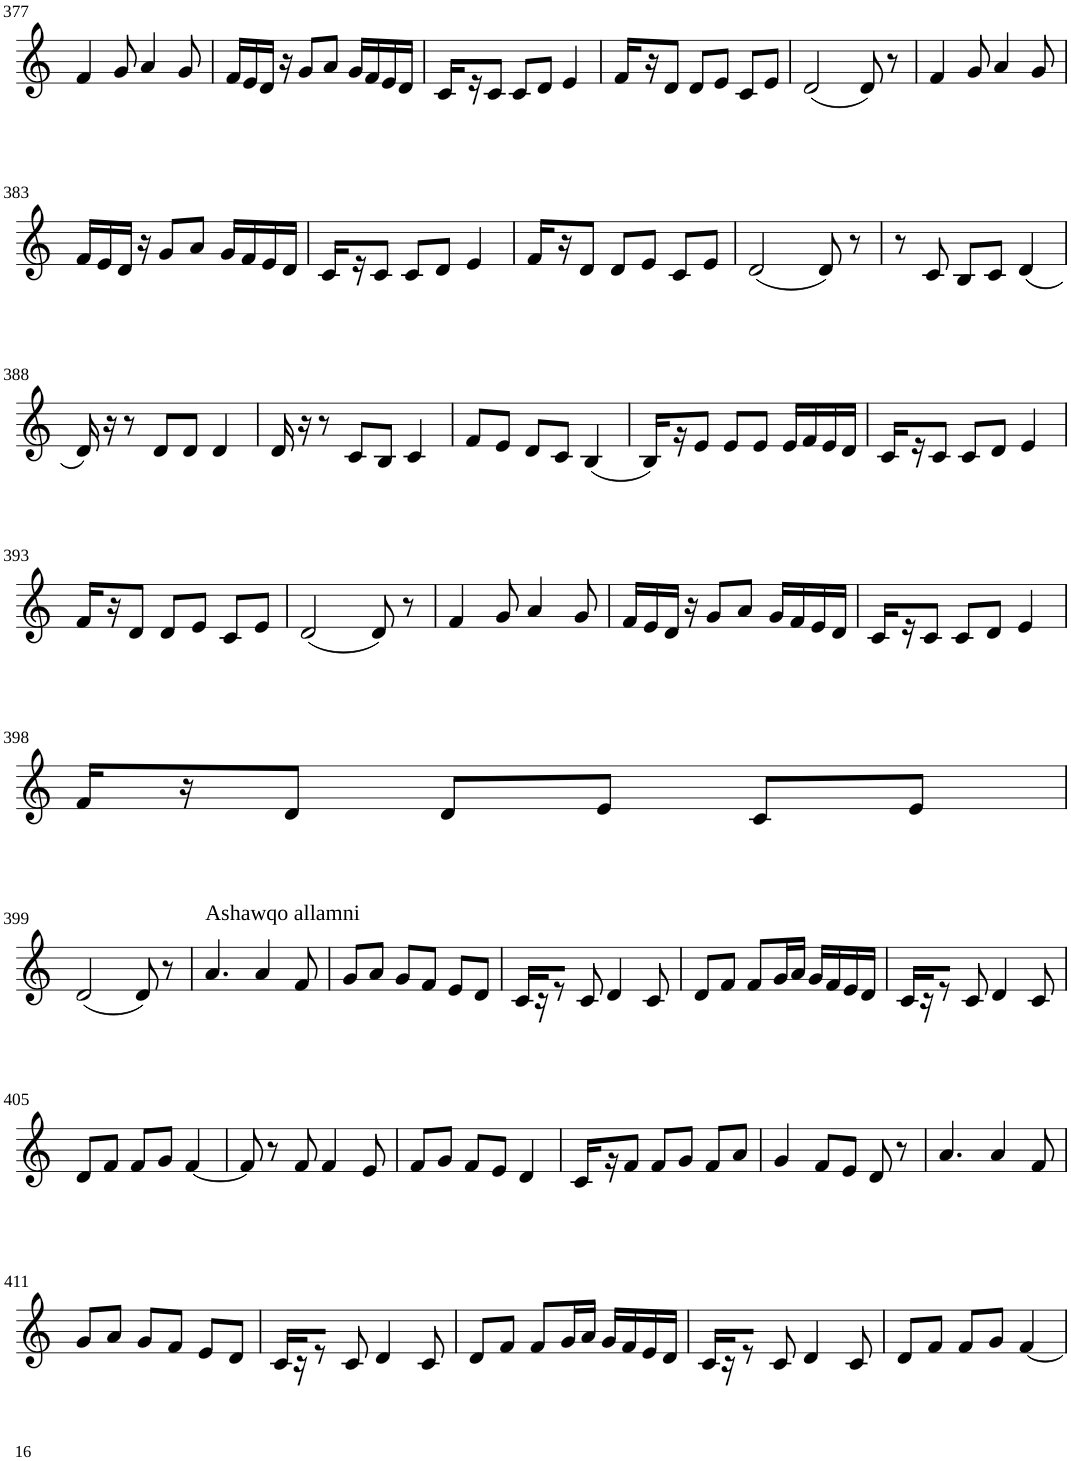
**kern
*part1
*staff1
*I"Violin
!!LO:PB:g=z
*clefG2
*k[]
*M3/4
=377
4f/
8g/
4a/
8g/
=378
16f/LL
16e/
16d/JJ
16r
8g/L
8a/J
16g/LL
16f/
16e/
16d/JJ
=379
16c/LL
16r
8c/J
8c/L
8d/J
4e/
=380
16f/LL
16r
8d/J
8d/L
8e/J
8c/L
8e/J
=381
(2d/
8d/)
8r
=382
4f/
8g/
4a/
8g/
!!LO:LB:g=z
=383
16f/LL
16e/
16d/JJ
16r
8g/L
8a/J
16g/LL
16f/
16e/
16d/JJ
=384
16c/LL
16r
8c/J
8c/L
8d/J
4e/
=385
16f/LL
16r
8d/J
8d/L
8e/J
8c/L
8e/J
=386
(2d/
8d/)
8r
=387
8r
8c/
8B/L
8c/J
(4d/
!!LO:LB:g=z
=388
16d/)
16r
8r
8d/L
8d/J
4d/
=389
16d/
16r
8r
8c/L
8B/J
4c/
=390
8f/L
8e/J
8d/L
8c/J
(4B/
=391
16B/LL)
16r
8e/J
8e/L
8e/J
16e/LL
16f/
16e/
16d/JJ
=392
16c/LL
16r
8c/J
8c/L
8d/J
4e/
!!LO:LB:g=z
=393
16f/LL
16r
8d/J
8d/L
8e/J
8c/L
8e/J
=394
(2d/
8d/)
8r
=395
4f/
8g/
4a/
8g/
=396
16f/LL
16e/
16d/JJ
16r
8g/L
8a/J
16g/LL
16f/
16e/
16d/JJ
=397
16c/LL
16r
8c/J
8c/L
8d/J
4e/
!!LO:LB:g=z
=398
16f/LL
16r
8d/J
8d/L
8e/J
8c/L
8e/J
!!LO:LB:g=z
=399
(2d/
8d/)
8r
=400
!LO:TX:a:t=Ashawqo allamni
4.a/
4a/
8f/
=401
8g/L
8a/J
8g/L
8f/J
8e/L
8d/J
=402
16c/LL
16r
8r
8c/
4d/
8c/
=403
8d/L
8f/J
8f/L
16g/L
16a/JJ
16g/LL
16f/
16e/
16d/JJ
=404
16c/LL
16r
8r
8c/
4d/
8c/
!!LO:LB:g=z
=405
8d/L
8f/J
8f/L
8g/J
[4f/
=406
8f/]
8r
8f/
4f/
8e/
=407
8f/L
8g/J
8f/L
8e/J
4d/
=408
16c/LL
16r
8f/J
8f/L
8g/J
8f/L
8a/J
=409
4g/
8f/L
8e/J
8d/
8r
=410
4.a/
4a/
8f/
!!LO:LB:g=z
=411
8g/L
8a/J
8g/L
8f/J
8e/L
8d/J
=412
16c/LL
16r
8r
8c/
4d/
8c/
=413
8d/L
8f/J
8f/L
16g/L
16a/JJ
16g/LL
16f/
16e/
16d/JJ
=414
16c/LL
16r
8r
8c/
4d/
8c/
=415
8d/L
8f/J
8f/L
8g/J
[4f/
=
*-
